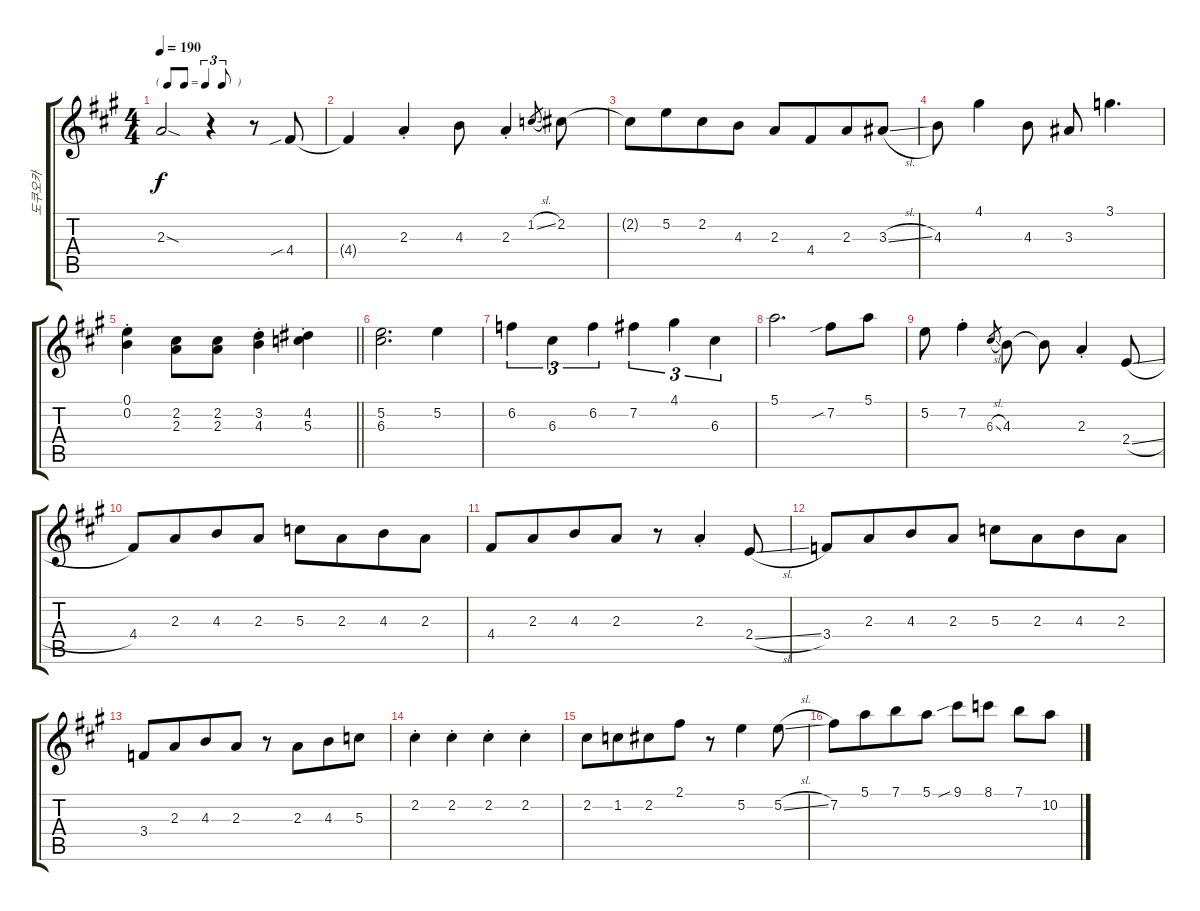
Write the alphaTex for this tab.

\track ("도쿠오카" "도쿠오카") {instrument acousticguitarsteel}
\staff {score tabs}
\tuning (E4 B3 G3 D3 A2 E2) {hide}
\ts (4 4)
\tf triplet8th
\tempo 190
\clef g2
\ks a
2.3{sod t}.2{dy f} r.4 r.8 4.4{sib}.8 |
4.4{t}.4 2.3{st}.4 4.3.8 2.3{st}.4 1.2{sl}.8{gr} 2.2.8 |
2.2{t}.8 5.2.8{beam merge} 2.2.8 4.3.8 2.3.8 4.4.8{beam merge} 2.3.8 3.3{sl}.8 |
4.3.8 4.1.4 4.3.8 3.3.8 3.1.4{d} |
\barLineRight lightlight
(0.1{st} 0.2{st}).4 (2.2 2.3).8 (2.2 2.3).8 (3.2{st} 4.3{st}).4 (4.2{st} 5.3{st}).4 |
(5.2 6.3).2{d} 5.2.4 |
6.2.4{tu (3 2)} 6.3.4{tu (3 2)} 6.2.4{tu (3 2)} 7.2.4{tu (3 2)} 4.1.4{tu (3 2)} 6.3.4{tu (3 2)} |
5.1.2{d} 7.2{sib}.8 5.1.8 |
5.2.8 7.2{st}.4 6.3{sl}.8{gr} 4.3.8 4.3{t}.8 2.3{st}.4 2.4{sl}.8 |
4.4.8 2.3.8{beam merge} 4.3.8 2.3.8 5.3.8 2.3.8{beam merge} 4.3.8 2.3.8 |
4.4.8 2.3.8{beam merge} 4.3.8 2.3.8 r.8 2.3{st}.4 2.4{sl}.8 |
3.4.8 2.3.8{beam merge} 4.3.8 2.3.8 5.3.8 2.3.8{beam merge} 4.3.8 2.3.8 |
3.4.8 2.3.8{beam merge} 4.3.8 2.3.8 r.8 2.3.8{beam merge} 4.3.8 5.3.8 |
2.2{st}.4 2.2{st}.4 2.2{st}.4 2.2{st}.4 |
2.2.8 1.2.8{beam merge} 2.2.8 2.1.8 r.8 5.2.4 5.2{sl}.8 |
7.2.8 5.1.8{beam merge} 7.1.8 5.1.8 9.1{sib}.8 8.1.8 7.1.8 10.2.8
